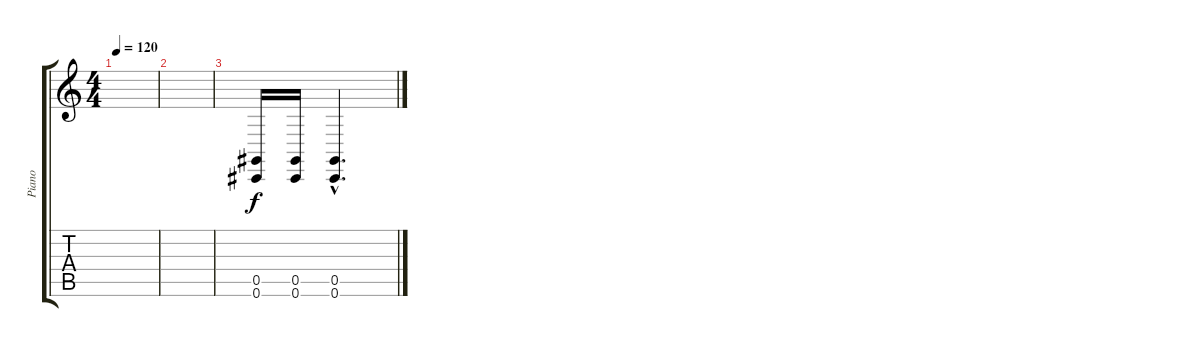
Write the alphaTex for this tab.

\track ("Piano" "Piano") {instrument acousticgrandpiano}
\staff {score tabs}
\tuning (Eb4 Bb3 Gb3 Db3 Ab2 Db2) {hide}
\ts (4 4)
\tempo 120
\clef g2
\ks c
|
|
(0.5 0.6).16 (0.5 0.6).16 (0.5{hac} 0.6{hac}).4{d}
